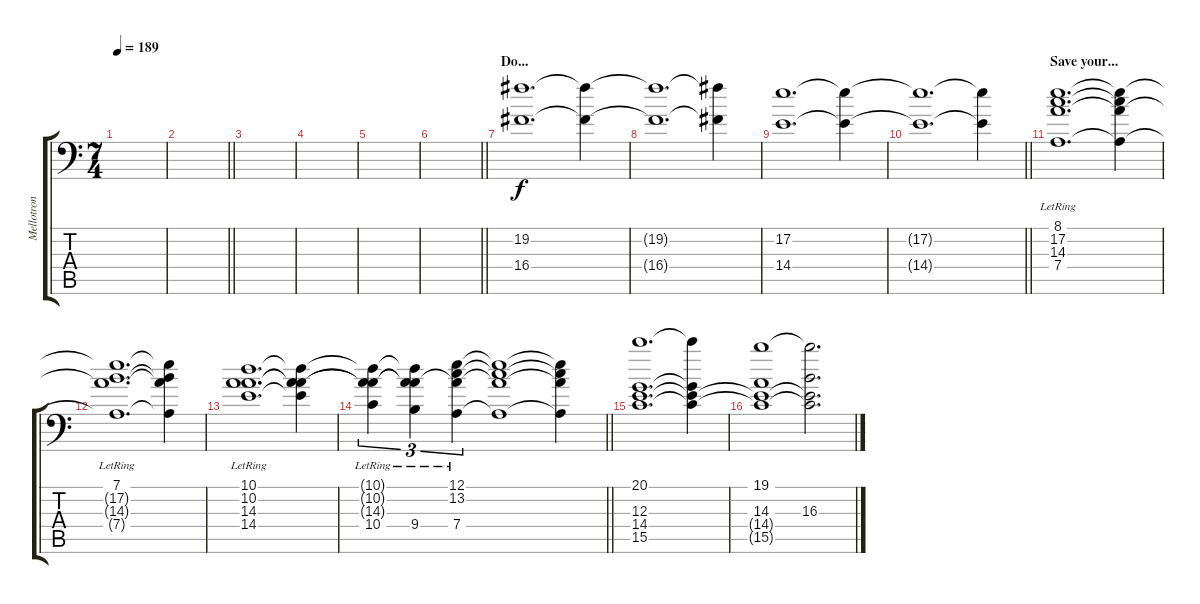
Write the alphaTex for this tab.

\track ("Mellotron" "Mellotron") {instrument flute}
\staff {score tabs}
\tuning (E4 B3 G3 D3 A2 E1) {hide}
\ts (7 4)
\tempo 189
\clef f4
\ks c
|
\barLineRight lightlight
|
\section ("" "")
|
|
|
\barLineRight lightlight
|
\section ("" "Do...")
(19.2 16.4).1{d volume 7 balance 8 instrument stringensemble1} (19.2{t} 16.4{t}).4 |
(19.2{t} 16.4{t}).1{d} (19.2{t} 16.4{t}).4 |
(17.2 14.4).1{d} (17.2{t} 14.4{t}).4 |
\barLineRight lightlight
(17.2{t} 14.4{t}).1{d} (17.2{t} 14.4{t}).4 |
\section ("" "Save your...")
(8.1{lr} 17.2{lr} 14.3{lr} 7.4{lr}).1{d volume 8 balance 1 instrument flute} (8.1{t} 17.2{t} 14.3{t} 7.4{t}).4 |
(7.1{lr} 17.2{t} 14.3{t} 7.4{t}).1{d} (7.1{t} 17.2{t} 14.3{t} 7.4{t}).4 |
(10.1{lr} 10.2{lr} 14.3{lr} 14.4{lr}).1{d} (10.1{t} 10.2{t} 14.3{t} 14.4{t}).4 |
\barLineRight lightlight
(10.1{t} 10.2{t} 14.3{t} 10.4{lr}).4{tu (3 2)} (10.1{t} 10.2{t} 14.3{t} 9.4{lr}).4{tu (3 2)} (12.1{lr} 13.2{lr} 14.3{t} 7.4{lr}).4{tu (3 2)} (12.1{t} 13.2{t} 14.3{t} 7.4{t}).1 (12.1{t} 13.2{t} 14.3{t} 7.4{t}).4 |
\section ("" "")
(20.1 12.3 14.4 15.5).1{d} (20.1{t} 12.3{t} 14.4{t} 15.5{t}).4 |
(19.1 14.3 14.4{t} 15.5{t}).1 (19.1{t} 16.3 14.4{t} 15.5{t}).2{d}
